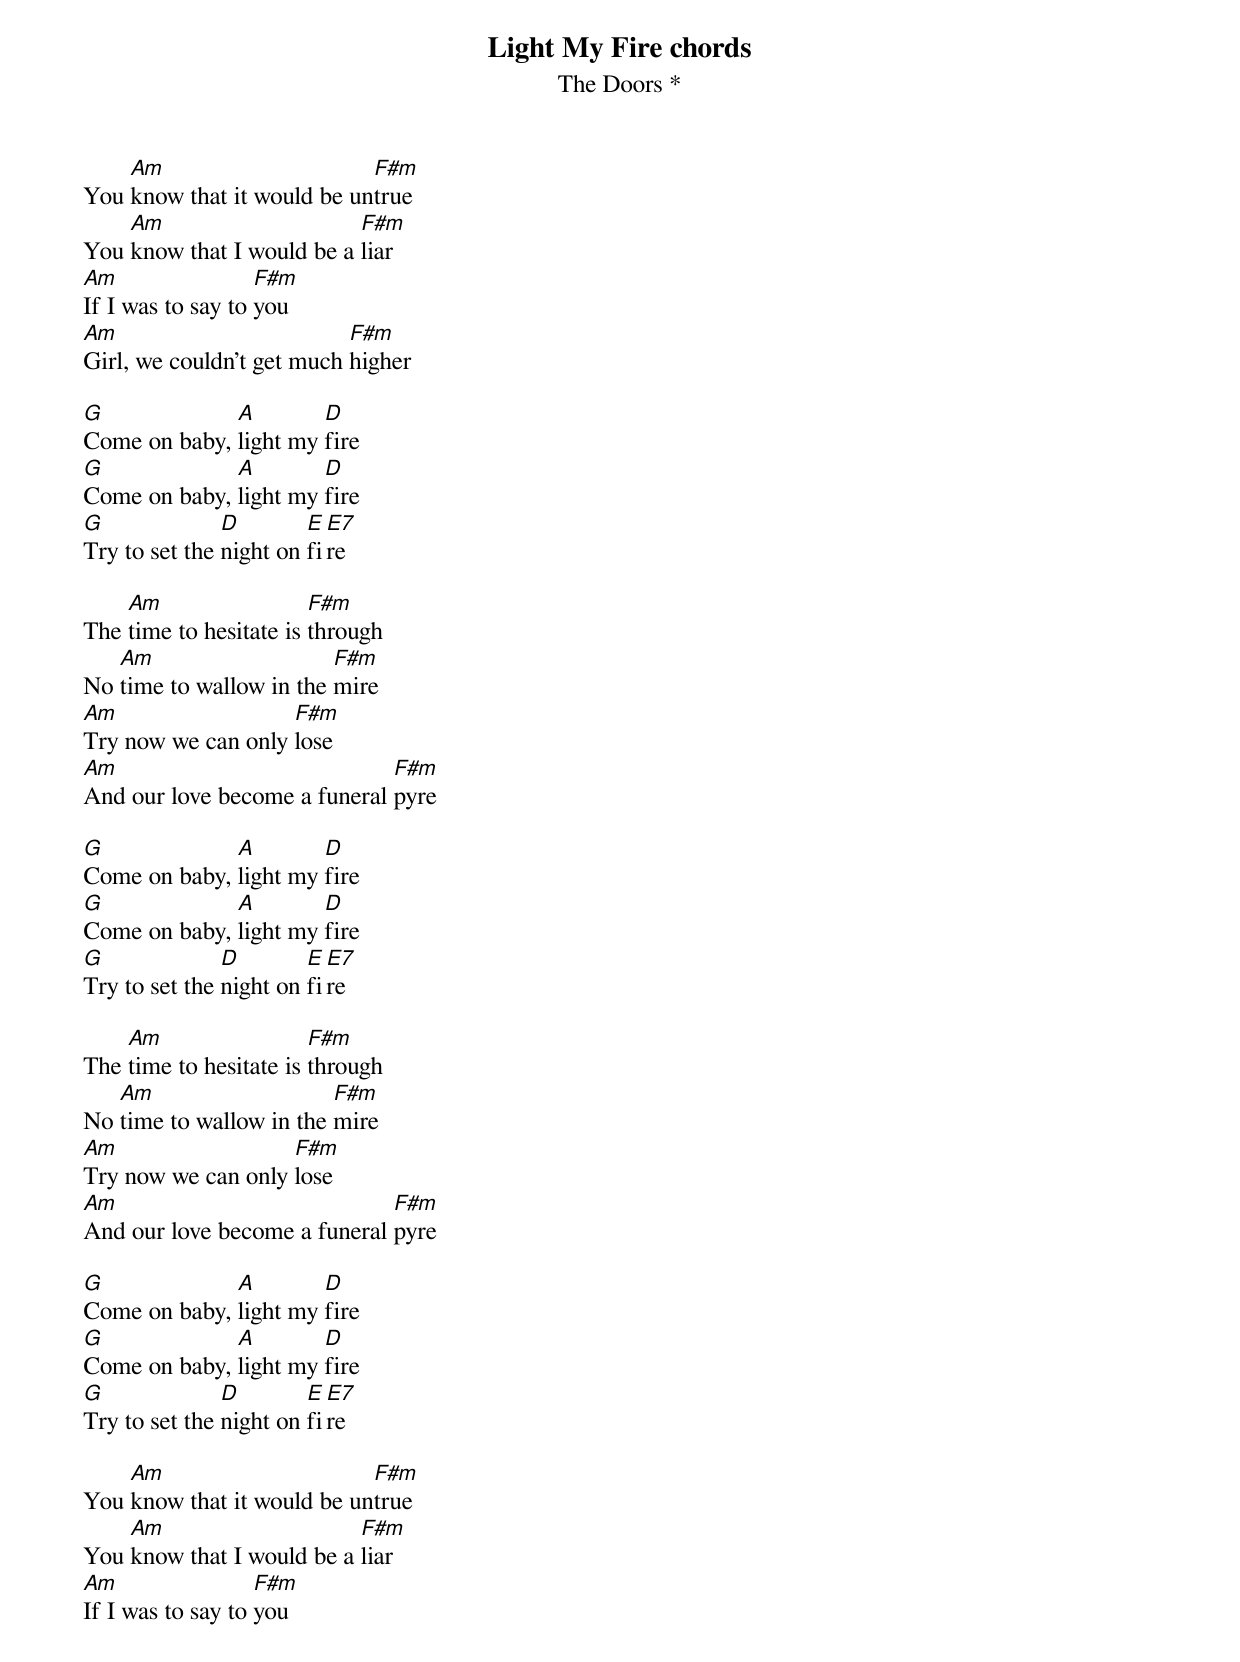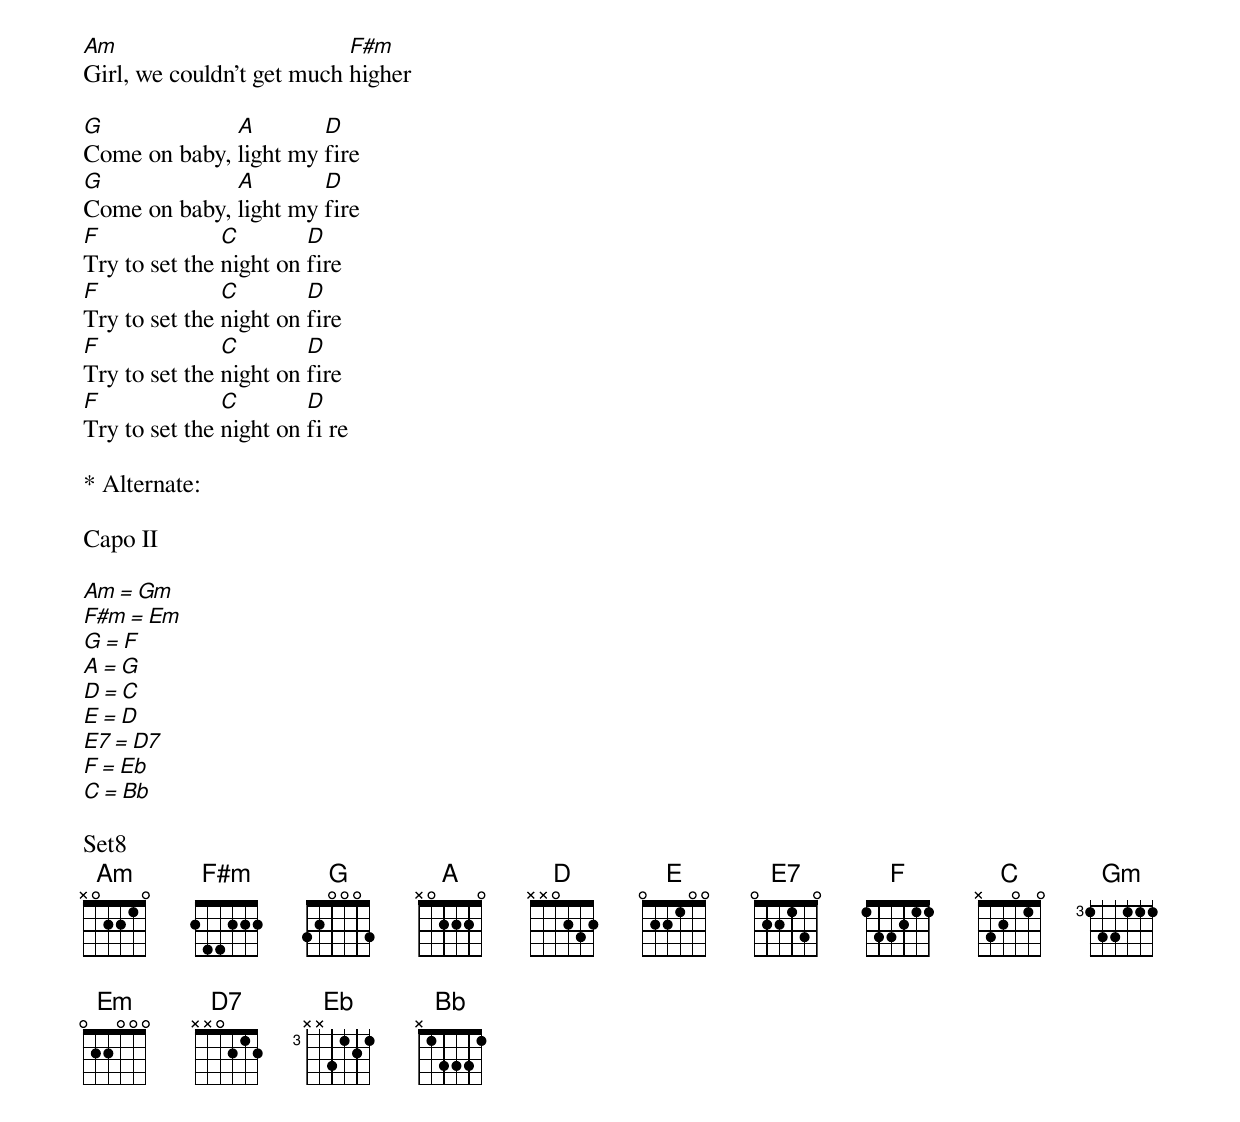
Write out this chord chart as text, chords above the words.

Light My Fire chords
The Doors *

    Am                      F#m
You know that it would be untrue
    Am                     F#m
You know that I would be a liar
Am                 F#m
If I was to say to you
Am                         F#m
Girl, we couldn't get much higher

G             A        D
Come on baby, light my fire
G             A        D
Come on baby, light my fire
G              D        E E7
Try to set the night on fire

    Am                  F#m
The time to hesitate is through
   Am                    F#m
No time to wallow in the mire
Am                  F#m
Try now we can only lose
Am                            F#m
And our love become a funeral pyre

G             A        D
Come on baby, light my fire
G             A        D
Come on baby, light my fire
G              D        E E7
Try to set the night on fire

    Am                  F#m
The time to hesitate is through
   Am                    F#m
No time to wallow in the mire
Am                  F#m
Try now we can only lose
Am                            F#m
And our love become a funeral pyre

G             A        D
Come on baby, light my fire
G             A        D
Come on baby, light my fire
G              D        E E7
Try to set the night on fire

    Am                      F#m
You know that it would be untrue
    Am                     F#m
You know that I would be a liar
Am                 F#m
If I was to say to you
Am                         F#m
Girl, we couldn't get much higher

G             A        D
Come on baby, light my fire
G             A        D
Come on baby, light my fire
F              C        D
Try to set the night on fire
F              C        D
Try to set the night on fire
F              C        D
Try to set the night on fire
F              C        D
Try to set the night on fi re

* Alternate:

Capo II

Am  = Gm
F#m = Em
G   = F
A   = G
D   = C
E   = D
E7  = D7
F   = Eb
C   = Bb

Set8
